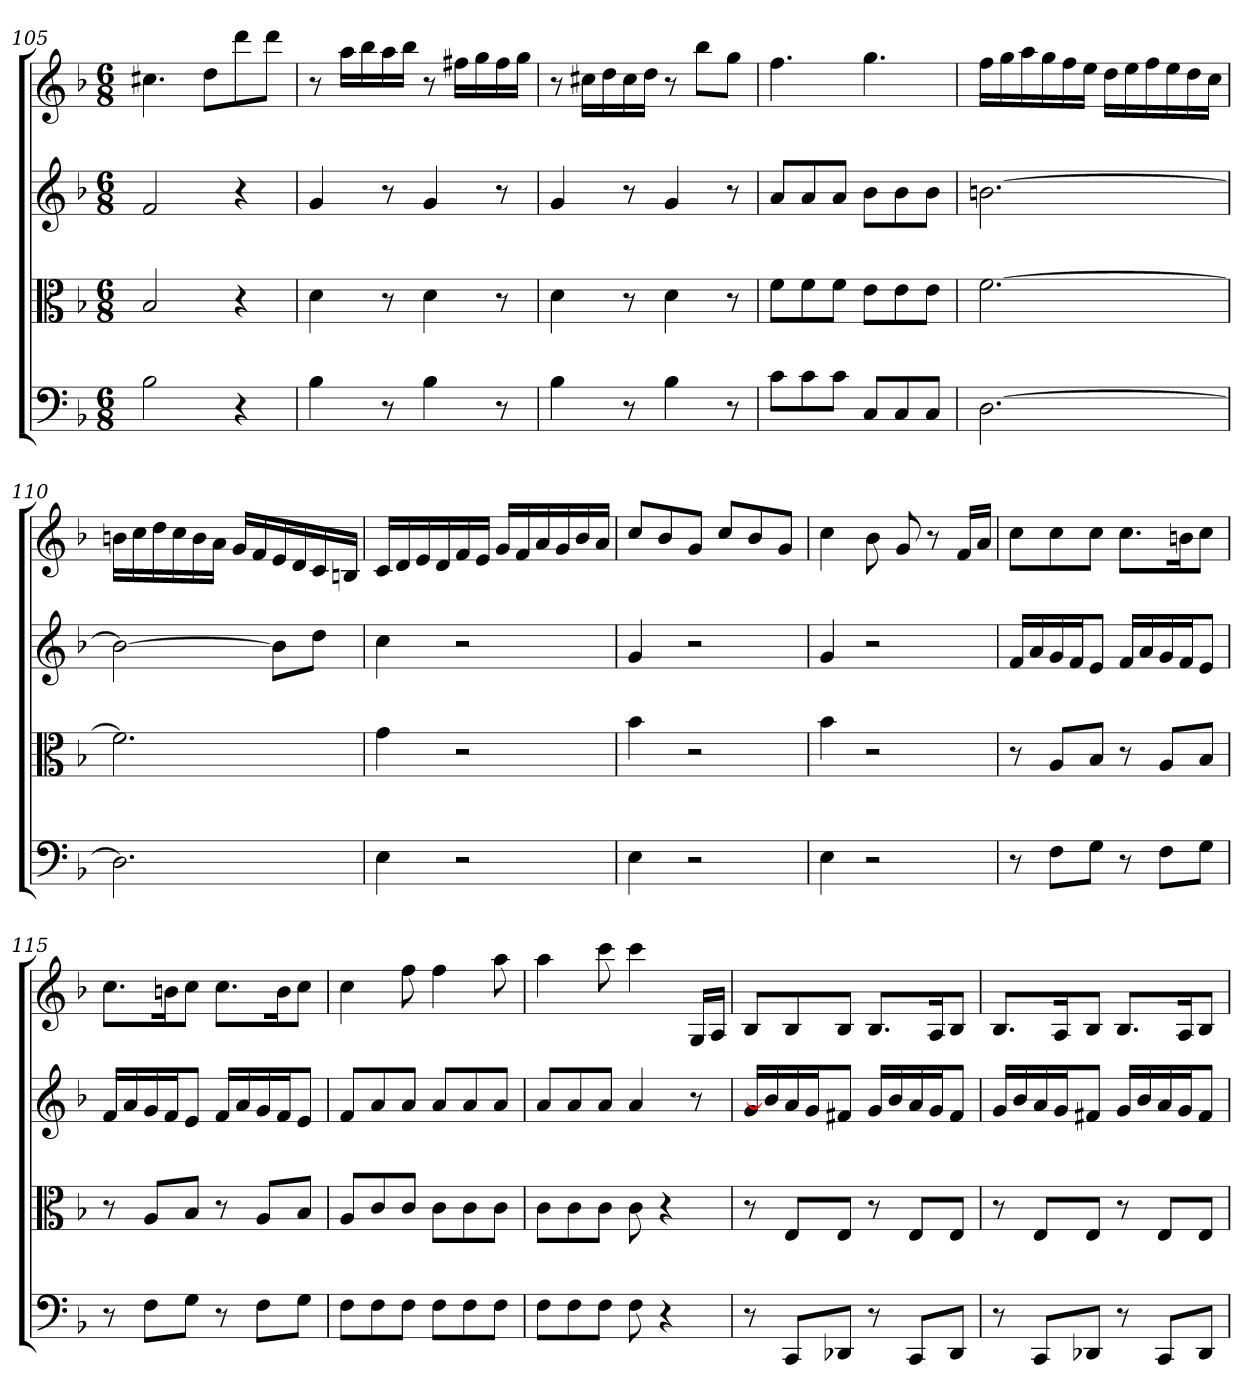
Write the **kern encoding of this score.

**kern	**kern	**kern	**kern
*part4	*part3	*part2	*part1
*staff4	*staff3	*staff2	*staff1
*clefF4	*clefC3	*	*
*k[b-]	*k[b-]	*k[b-]	*k[b-]
*F:	*F:	*F:	*F:
*M6/8	*M6/8	*M6/8	*M6/8
=105	=105	=105	=105
2B-	2B-	2f	4.cc#X
.	.	.	8ddL
4r	4r	4r	8ddd
.	.	.	8dddJ
=106	=106	=106	=106
4B-	4d	4g	8r
.	.	.	16aaLL
.	.	.	16bb-
8r	8r	8r	16aa
.	.	.	16bb-JJ
4B-	4d	4g	8r
.	.	.	16ff#XLL
.	.	.	16gg
8r	8r	8r	16ff#
.	.	.	16ggJJ
=107	=107	=107	=107
4B-	4d	4g	8r
.	.	.	16cc#XLL
.	.	.	16dd
8r	8r	8r	16cc#
.	.	.	16ddJJ
4B-	4d	4g	8r
.	.	.	8bb-L
8r	8r	8r	8ggJ
=108	=108	=108	=108
8c\L	8f\L	8aL	4.ff
8c\	8f\	8a	.
8c\J	8f\J	8aJ	.
8C/L	8e\L	8b-L	4.gg
8C/	8e\	8b-	.
8C/J	8e\J	8b-J	.
=109	=109	=109	=109
[2.D	[2.f	[2.bn	16ffLL
.	.	.	16gg
.	.	.	16aa
.	.	.	16gg
.	.	.	16ff
.	.	.	16eeJJ
.	.	.	16ddLL
.	.	.	16ee
.	.	.	16ff
.	.	.	16ee
.	.	.	16dd
.	.	.	16ccJJ
=110	=110	=110	=110
2.D]	2.f]	2b_	16bnLL
.	.	.	16cc
.	.	.	16dd
.	.	.	16cc
.	.	.	16b
.	.	.	16aJJ
.	.	.	16gLL
.	.	.	16f
.	.	8bL]	16e
.	.	.	16d
.	.	8ddJ	16c
.	.	.	16BnJJ
=111	=111	=111	=111
4E	4g	4cc	16cLL
.	.	.	16d
.	.	.	16e
.	.	.	16d
2r	2r	2r	16f
.	.	.	16eJJ
.	.	.	16gLL
.	.	.	16f
.	.	.	16a
.	.	.	16g
.	.	.	16b-
.	.	.	16aJJ
=112	=112	=112	=112
4E	4b-	4g	8ccL
.	.	.	8b-
2r	2r	2r	8gJ
.	.	.	8ccL
.	.	.	8b-
.	.	.	8gJ
=113	=113	=113	=113
4E	4b-	4g	4cc
2r	2r	2r	8b-
.	.	.	8g
.	.	.	8r
.	.	.	16fLL
.	.	.	16aJJ
=114	=114	=114	=114
8r	8r	16fLL	8ccL
.	.	16a	.
8F\L	8A/L	16g	8cc
.	.	16fJ	.
8G\J	8B-/J	8eJ	8ccJ
8r	8r	16fLL	8.ccL
.	.	16a	.
8F\L	8A/L	16g	.
.	.	16fJ	16bnK
8G\J	8B-/J	8eJ	8ccJ
=115	=115	=115	=115
8r	8r	16fLL	8.ccL
.	.	16a	.
8F\L	8A/L	16g	.
.	.	16fJ	16bnK
8G\J	8B-/J	8eJ	8ccJ
8r	8r	16fLL	8.ccL
.	.	16a	.
8F\L	8A/L	16g	.
.	.	16fJ	16bK
8G\J	8B-/J	8eJ	8ccJ
=116	=116	=116	=116
8F\L	8A/L	8fL	4cc
8F\	8c/	8a	.
8F\J	8c/J	8aJ	8ff
8F\L	8c\L	8aL	4ff
8F\	8c\	8a	.
8F\J	8c\J	8aJ	8aa
=117	=117	=117	=117
8F\L	8c\L	8aL	4aa
8F\	8c\	8a	.
8F\J	8c\J	8aJ	8ccc
8F	8c	4a	4ccc
4r	4r	.	.
.	.	8r	16GLL
.	.	.	16AJJ
=118	=118	=118	=118
8r	8r	16gLL	8B-L
.	.	16b-]	.
8CC/L	8E/L	16a	8B-
.	.	16gJ	.
8DD-X/J	8E/J	8f#XJ	8B-J
8r	8r	16gLL	8.B-L
.	.	16b-	.
8CC/L	8E/L	16a	.
.	.	16gJ	16AK
8DD-/J	8E/J	8f#J	8B-J
=119	=119	=119	=119
8r	8r	16gLL	8.B-L
.	.	16b-	.
8CC/L	8E/L	16a	.
.	.	16gJ	16AK
8DD-X/J	8E/J	8f#XJ	8B-J
8r	8r	16gLL	8.B-L
.	.	16b-	.
8CC/L	8E/L	16a	.
.	.	16gJ	16AK
8DD-/J	8E/J	8f#J	8B-J
=	=	=	=
*-	*-	*-	*-
